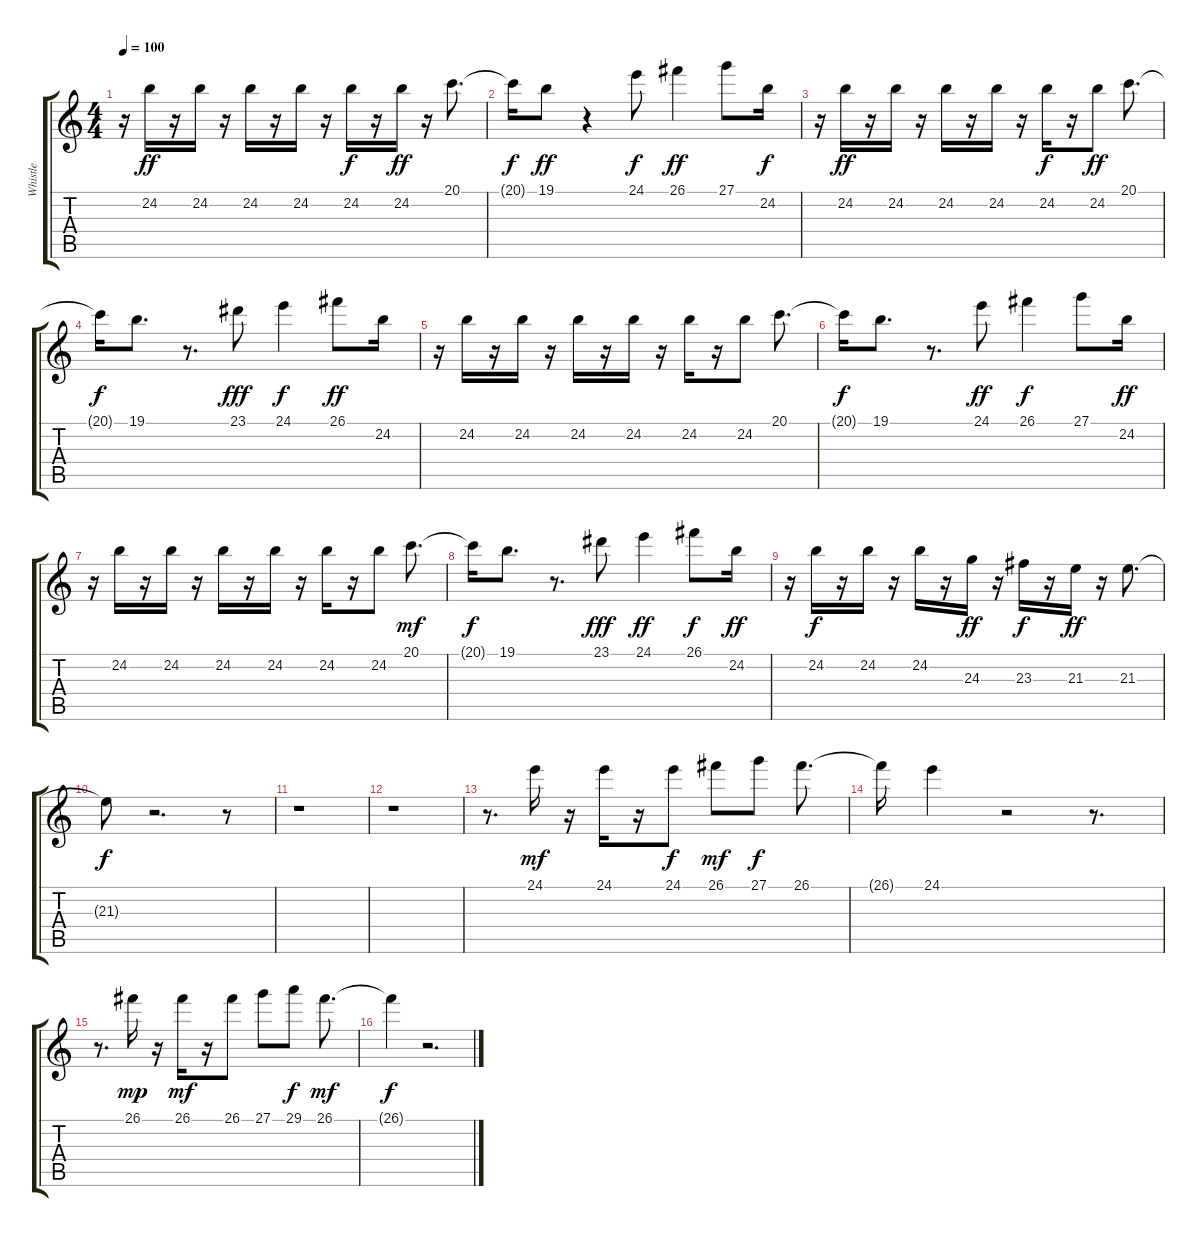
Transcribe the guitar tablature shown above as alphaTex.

\track ("Whistle" "Whistle") {instrument whistle}
\staff {score tabs}
\tuning (E4 B3 G3 D3 A2 E2) {hide}
\ts (4 4)
\tempo 100
\clef g2
\ks c
r.16{dy f} 24.2.16{dy ff} r.16 24.2.16 r.16 24.2.16 r.16 24.2.16 r.16 24.2.16{dy f} r.16 24.2.16{dy ff} r.16 20.1.8{d} |
20.1{t}.16{dy f} 19.1.8{dy ff} r.4 24.1.8{dy f} 26.1.4{dy ff} 27.1.8 24.2.16{dy f} |
r.16 24.2.16{dy ff} r.16 24.2.16 r.16 24.2.16 r.16 24.2.16 r.16 24.2.16{dy f} r.16 24.2.8{dy ff} 20.1.8{d} |
20.1{t}.16{dy f} 19.1.8{d} r.8{d} 23.1.8{dy fff} 24.1.4{dy f} 26.1.8{dy ff} 24.2.16 |
r.16 24.2.16 r.16 24.2.16 r.16 24.2.16 r.16 24.2.16 r.16 24.2.16 r.16 24.2.8 20.1.8{d} |
20.1{t}.16{dy f} 19.1.8{d} r.8{d} 24.1.8{dy ff} 26.1.4{dy f} 27.1.8 24.2.16{dy ff} |
r.16 24.2.16 r.16 24.2.16 r.16 24.2.16 r.16 24.2.16 r.16 24.2.16 r.16 24.2.8 20.1.8{d dy mf} |
20.1{t}.16{dy f} 19.1.8{d} r.8{d} 23.1.8{dy fff} 24.1.4{dy ff} 26.1.8{dy f} 24.2.16{dy ff} |
r.16 24.2.16{dy f} r.16 24.2.16 r.16 24.2.16 r.16 24.3.16{dy ff} r.16 23.3.16{dy f} r.16 21.3.16{dy ff} r.16 21.3.8{d} |
21.3{t}.8{dy f} r.2{d} r.8 |
r.1 |
r.1 |
r.8{d} 24.1.16{dy mf} r.16 24.1.16 r.16 24.1.8{dy f} 26.1.8{dy mf} 27.1.8{dy f} 26.1.8{d} |
26.1{t}.16 24.1.4 r.2 r.8{d} |
r.8{d} 26.1.16{dy mp} r.16 26.1.16{dy mf} r.16 26.1.8 27.1.8 29.1.8{dy f} 26.1.8{d dy mf} |
26.1{t}.4{dy f} r.2{d}
